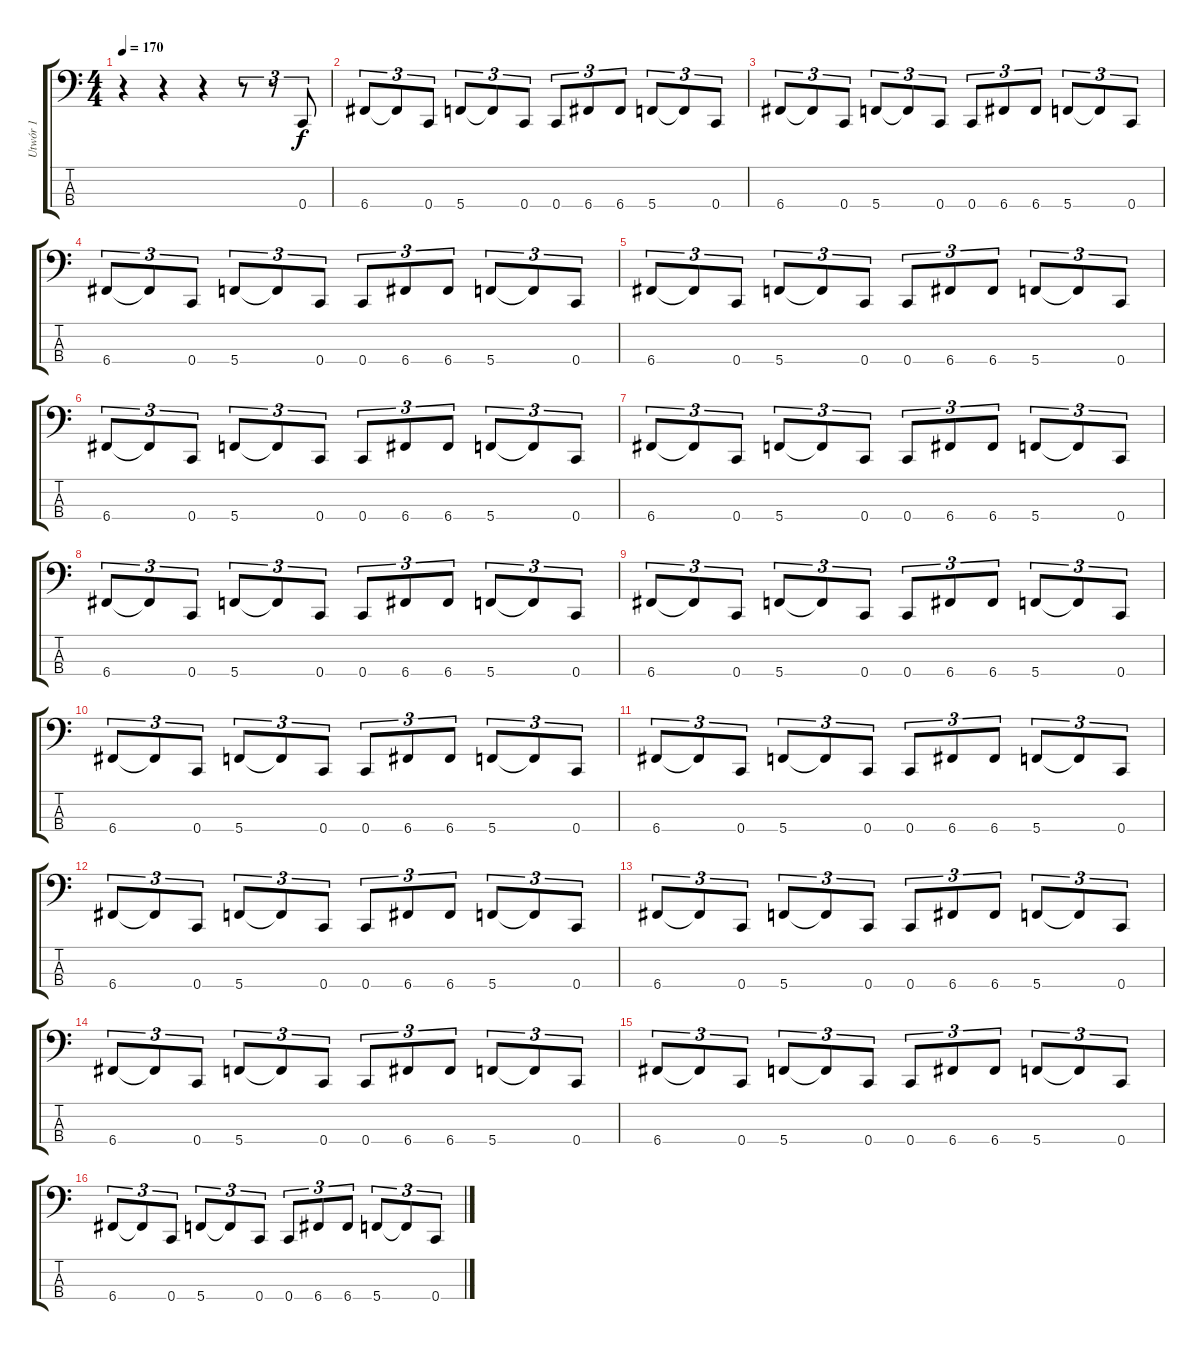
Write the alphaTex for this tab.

\track ("Utwór 1" "Utwór 1") {instrument electricbasspick}
\staff {score tabs}
\tuning (F2 C2 G1 C1) {hide}
\ts (4 4)
\tempo 170
\clef f4
\ks c
r.4{dy f instrument electricbasspick} r.4 r.4 r.8{tu (3 2)} r.8{tu (3 2)} 0.4.8{tu (3 2)} |
6.4.8{tu (3 2)} 6.4{t}.8{tu (3 2)} 0.4.8{tu (3 2)} 5.4.8{tu (3 2)} 5.4{t}.8{tu (3 2)} 0.4.8{tu (3 2)} 0.4.8{tu (3 2)} 6.4.8{tu (3 2)} 6.4.8{tu (3 2)} 5.4.8{tu (3 2)} 5.4{t}.8{tu (3 2)} 0.4.8{tu (3 2)} |
6.4.8{tu (3 2)} 6.4{t}.8{tu (3 2)} 0.4.8{tu (3 2)} 5.4.8{tu (3 2)} 5.4{t}.8{tu (3 2)} 0.4.8{tu (3 2)} 0.4.8{tu (3 2)} 6.4.8{tu (3 2)} 6.4.8{tu (3 2)} 5.4.8{tu (3 2)} 5.4{t}.8{tu (3 2)} 0.4.8{tu (3 2)} |
6.4.8{tu (3 2)} 6.4{t}.8{tu (3 2)} 0.4.8{tu (3 2)} 5.4.8{tu (3 2)} 5.4{t}.8{tu (3 2)} 0.4.8{tu (3 2)} 0.4.8{tu (3 2)} 6.4.8{tu (3 2)} 6.4.8{tu (3 2)} 5.4.8{tu (3 2)} 5.4{t}.8{tu (3 2)} 0.4.8{tu (3 2)} |
6.4.8{tu (3 2)} 6.4{t}.8{tu (3 2)} 0.4.8{tu (3 2)} 5.4.8{tu (3 2)} 5.4{t}.8{tu (3 2)} 0.4.8{tu (3 2)} 0.4.8{tu (3 2)} 6.4.8{tu (3 2)} 6.4.8{tu (3 2)} 5.4.8{tu (3 2)} 5.4{t}.8{tu (3 2)} 0.4.8{tu (3 2)} |
6.4.8{tu (3 2)} 6.4{t}.8{tu (3 2)} 0.4.8{tu (3 2)} 5.4.8{tu (3 2)} 5.4{t}.8{tu (3 2)} 0.4.8{tu (3 2)} 0.4.8{tu (3 2)} 6.4.8{tu (3 2)} 6.4.8{tu (3 2)} 5.4.8{tu (3 2)} 5.4{t}.8{tu (3 2)} 0.4.8{tu (3 2)} |
6.4.8{tu (3 2)} 6.4{t}.8{tu (3 2)} 0.4.8{tu (3 2)} 5.4.8{tu (3 2)} 5.4{t}.8{tu (3 2)} 0.4.8{tu (3 2)} 0.4.8{tu (3 2)} 6.4.8{tu (3 2)} 6.4.8{tu (3 2)} 5.4.8{tu (3 2)} 5.4{t}.8{tu (3 2)} 0.4.8{tu (3 2)} |
6.4.8{tu (3 2)} 6.4{t}.8{tu (3 2)} 0.4.8{tu (3 2)} 5.4.8{tu (3 2)} 5.4{t}.8{tu (3 2)} 0.4.8{tu (3 2)} 0.4.8{tu (3 2)} 6.4.8{tu (3 2)} 6.4.8{tu (3 2)} 5.4.8{tu (3 2)} 5.4{t}.8{tu (3 2)} 0.4.8{tu (3 2)} |
6.4.8{tu (3 2)} 6.4{t}.8{tu (3 2)} 0.4.8{tu (3 2)} 5.4.8{tu (3 2)} 5.4{t}.8{tu (3 2)} 0.4.8{tu (3 2)} 0.4.8{tu (3 2)} 6.4.8{tu (3 2)} 6.4.8{tu (3 2)} 5.4.8{tu (3 2)} 5.4{t}.8{tu (3 2)} 0.4.8{tu (3 2)} |
6.4.8{tu (3 2)} 6.4{t}.8{tu (3 2)} 0.4.8{tu (3 2)} 5.4.8{tu (3 2)} 5.4{t}.8{tu (3 2)} 0.4.8{tu (3 2)} 0.4.8{tu (3 2)} 6.4.8{tu (3 2)} 6.4.8{tu (3 2)} 5.4.8{tu (3 2)} 5.4{t}.8{tu (3 2)} 0.4.8{tu (3 2)} |
6.4.8{tu (3 2)} 6.4{t}.8{tu (3 2)} 0.4.8{tu (3 2)} 5.4.8{tu (3 2)} 5.4{t}.8{tu (3 2)} 0.4.8{tu (3 2)} 0.4.8{tu (3 2)} 6.4.8{tu (3 2)} 6.4.8{tu (3 2)} 5.4.8{tu (3 2)} 5.4{t}.8{tu (3 2)} 0.4.8{tu (3 2)} |
6.4.8{tu (3 2)} 6.4{t}.8{tu (3 2)} 0.4.8{tu (3 2)} 5.4.8{tu (3 2)} 5.4{t}.8{tu (3 2)} 0.4.8{tu (3 2)} 0.4.8{tu (3 2)} 6.4.8{tu (3 2)} 6.4.8{tu (3 2)} 5.4.8{tu (3 2)} 5.4{t}.8{tu (3 2)} 0.4.8{tu (3 2)} |
6.4.8{tu (3 2)} 6.4{t}.8{tu (3 2)} 0.4.8{tu (3 2)} 5.4.8{tu (3 2)} 5.4{t}.8{tu (3 2)} 0.4.8{tu (3 2)} 0.4.8{tu (3 2)} 6.4.8{tu (3 2)} 6.4.8{tu (3 2)} 5.4.8{tu (3 2)} 5.4{t}.8{tu (3 2)} 0.4.8{tu (3 2)} |
6.4.8{tu (3 2)} 6.4{t}.8{tu (3 2)} 0.4.8{tu (3 2)} 5.4.8{tu (3 2)} 5.4{t}.8{tu (3 2)} 0.4.8{tu (3 2)} 0.4.8{tu (3 2)} 6.4.8{tu (3 2)} 6.4.8{tu (3 2)} 5.4.8{tu (3 2)} 5.4{t}.8{tu (3 2)} 0.4.8{tu (3 2)} |
6.4.8{tu (3 2)} 6.4{t}.8{tu (3 2)} 0.4.8{tu (3 2)} 5.4.8{tu (3 2)} 5.4{t}.8{tu (3 2)} 0.4.8{tu (3 2)} 0.4.8{tu (3 2)} 6.4.8{tu (3 2)} 6.4.8{tu (3 2)} 5.4.8{tu (3 2)} 5.4{t}.8{tu (3 2)} 0.4.8{tu (3 2)} |
6.4.8{tu (3 2)} 6.4{t}.8{tu (3 2)} 0.4.8{tu (3 2)} 5.4.8{tu (3 2)} 5.4{t}.8{tu (3 2)} 0.4.8{tu (3 2)} 0.4.8{tu (3 2)} 6.4.8{tu (3 2)} 6.4.8{tu (3 2)} 5.4.8{tu (3 2)} 5.4{t}.8{tu (3 2)} 0.4.8{tu (3 2)}
